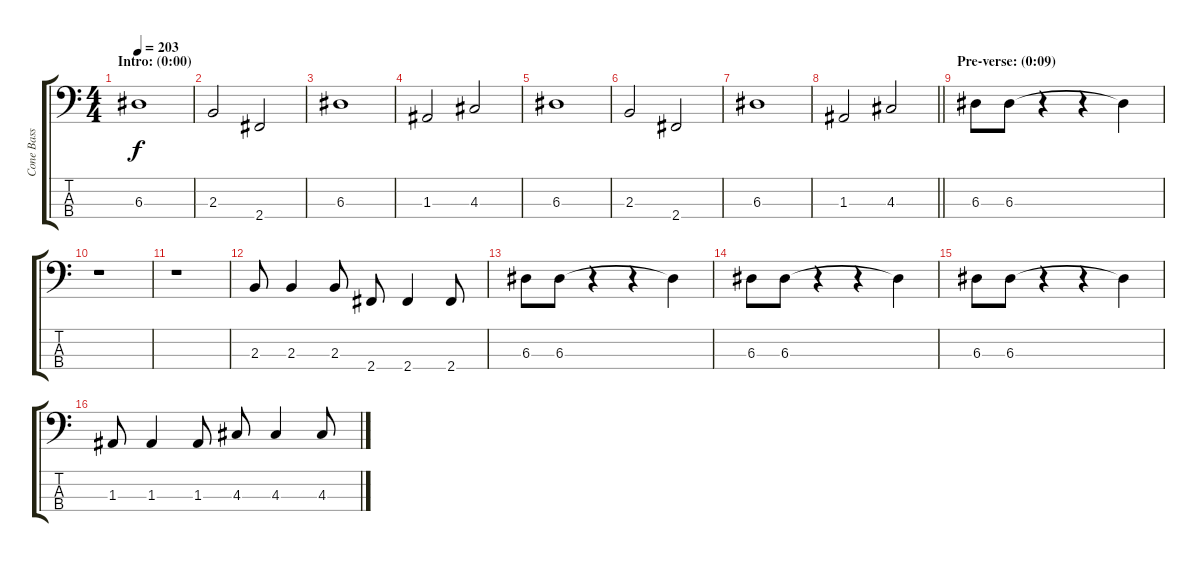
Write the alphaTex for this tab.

\track ("Cone Bass" "Cone Bass") {instrument electricbasspick}
\staff {score tabs}
\tuning (G2 D2 A1 E1) {hide}
\ts (4 4)
\section ("" "Intro: (0:00)")
\tempo 203
\clef f4
\ks c
6.3.1{dy f instrument electricbasspick} |
2.3.2 2.4.2 |
6.3.1 |
1.3.2 4.3.2 |
6.3.1 |
2.3.2 2.4.2 |
6.3.1 |
\barLineRight lightlight
1.3.2 4.3.2 |
\section ("" "Pre-verse: (0:09)")
6.3.8 6.3.8 r.4 r.4 6.3{t}.4 |
r.1 |
r.1 |
2.3.8 2.3.4 2.3.8 2.4.8 2.4.4 2.4.8 |
6.3.8 6.3.8 r.4 r.4 6.3{t}.4 |
6.3.8 6.3.8 r.4 r.4 6.3{t}.4 |
6.3.8 6.3.8 r.4 r.4 6.3{t}.4 |
1.3.8 1.3.4 1.3.8 4.3.8 4.3.4 4.3.8
